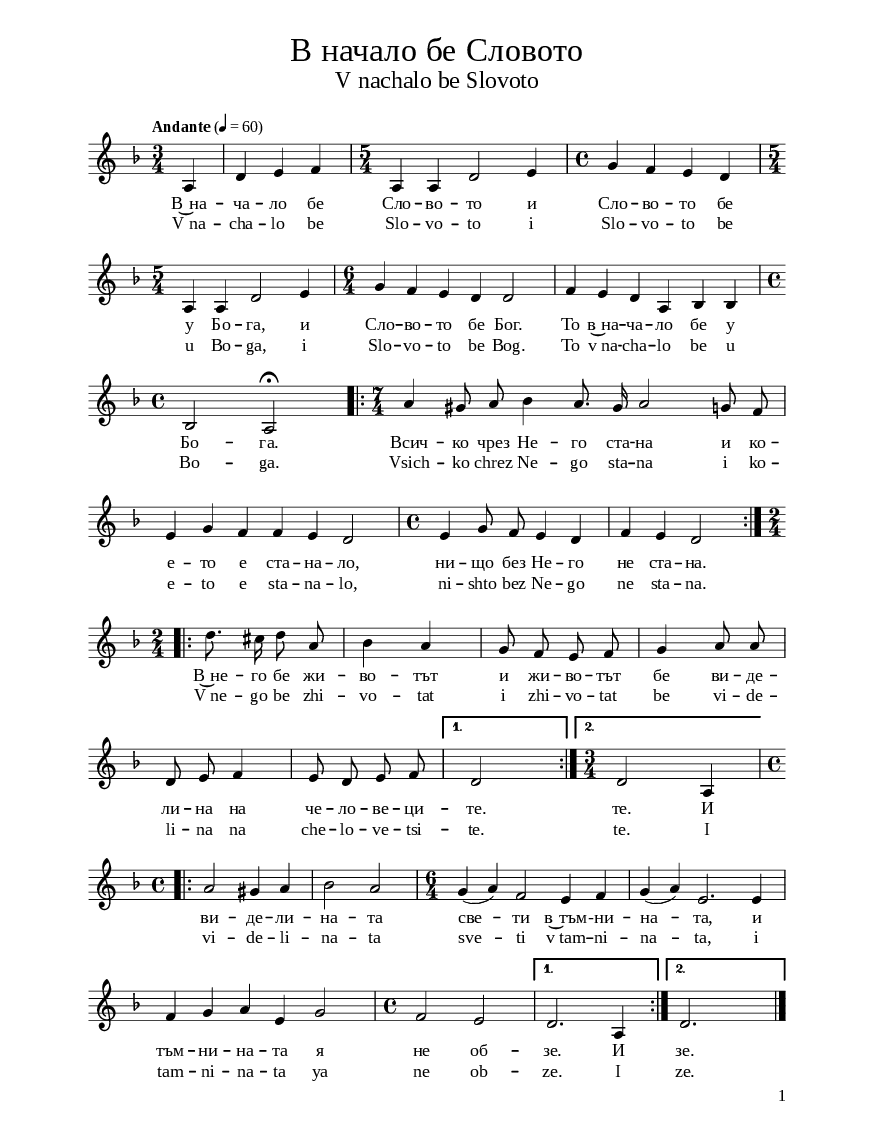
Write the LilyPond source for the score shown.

\version "2.24.0"

% include paper part and global functions
\include "include/globals.ily"

\bookpart {
  \label #'ref094
  \tocItem \markup "В начало бе Словото - V nachalo be Slovoto"
  \include "include/bookpart-paper.ily"
  \score {
    \include "include/score-layout.ily"


    \new Voice \absolute  {
      \clef treble
      \key d \minor
      \time 3/4
      \tempoFunc "Andante" 4 "60"
      \partial 4
      \autoBeamOff

      a4 | d'4 e' f' | \time 5/4  a4 a d'2 e'4 | \time 4/4  g'4 f' e' d' | \time 5/4 \break
      a4 a d'2 e'4 |

      \time 6/4  g'4 f' e' d' d'2 |  f'4 e' d' a bes bes |  \break |

      \time 4/4  bes2 a \fermata \time 7/4  \repeat volta 2 {
        a'4 gis'8 a' bes'4 a'8. gis'16 a'2 g'8 f' \break |

        e'4 g' f' f' e' d'2 | \time 4/4  e'4 g'8 f' e'4 d' | f'4 e' d'2
      } \break

      \autoBeamOff \time 2/4  \repeat volta 2 {
        d''8. cis''16 d''8 a' | bes'4 a' g'8 f' e' f' | g'4 a'8 a' | \break

        d'8 e' f'4 | e'8 d' e' f'
      }  \alternative { { d'2 | } {  \time 3/4  d'2 a4 } } \break |

      \time 4/4  \repeat volta 2 {
        a'2 gis'4 a' | bes'2 a' | \time 6/4  g'4 ( a' ) f'2 e'4 f' | g'4 ( a' ) e'2. e'4 \break |

        f'4 g' a' e' g'2 | \time 4/4  f'2 e'
      } \alternative { { | d'2. a4 | } { d'2. s4 } } \bar "|."
    }

    \addlyrics {
      В~на -- ча --
      ло бе Сло -- во -- то и Сло -- во -- то бе у
      Бо -- га, и Сло -- во -- то бе Бог. То в~на --
      ча -- ло бе у Бо -- га. Всич -- ко чрез Не --
      го ста -- на и ко -- е -- то е ста -- на --
      ло, ни -- що без Не -- го не ста -- на. В~не --
      го бе жи -- во -- тът и жи -- во -- тът бе ви
      -- де -- ли -- на на че -- ло -- ве -- ци -- те.
      те. И ви -- де -- ли -- на -- та све -- ти в~тъм
      -- "-ни" -- на -- та, и тъм -- ни -- на -- та я не
      об -- зе. И зе.

    }

    \addlyrics {
      V_na -- cha --
      lo be Slo -- vo -- to i Slo -- vo -- to be u
      Bo -- ga, i Slo -- vo -- to be Bog. To v_na --
      cha -- lo be u Bo -- ga. Vsich -- ko chrez Ne --
      go sta -- na i ko -- e -- to e sta -- na --
      lo, ni -- shto bez Ne -- go ne sta -- na. V_ne --
      go be zhi -- vo -- tat i zhi -- vo -- tat be vi
      -- de -- li -- na na che -- lo -- ve -- tsi -- te.
      te. I vi -- de -- li -- na -- ta sve -- ti v_tam
      -- ni -- na -- ta, i tam -- ni -- na -- ta ya ne
      ob -- ze. I ze.



    }


    \header {
      title = \titleFunc "В начало бе Словото" "V nachalo be Slovoto"
    }

    \midi{}

  } % score



  % include foreign translation(s) of the song
  \version "2.18.2"

\markup \fill-line { \fontsize #deTitleFontSize "Im Anfang war das Wort" }
\markup \null
\markup \null
\markup \fontsize #deCoupletFontSize {
    \hspace #14.91
  \override #`(baseline-skip . ,deCoupletBaselineSkip)
    
        \column {
     \line { " " }      
    \line { " " Im Anfang war das Wort,} 

\line { " "und das Wort war bei Gott,}

\line { " " und das Wort war Gott.}
 
\line { " "Dieses war im Anfang bei Gott.}
\line { " " }      

\line { " "Alles wurde durch dasselbe,}

\line { " "und ohne dasselbe wurde auch nicht eines,} 

\line { " "das geworden ist.}
\line { " " }      

\line { " "In ihm war Leben, }

\line { " "und das Leben war }

\line { " "das Licht der Menschen.}
\line { " " }      

\line { " "Und das Licht scheint}

\line { " "in der Finsternis, }

\line { " "und die Finsternis hat es nicht erfasst.}
      
       
    }
    
    
}


} % bookpart
